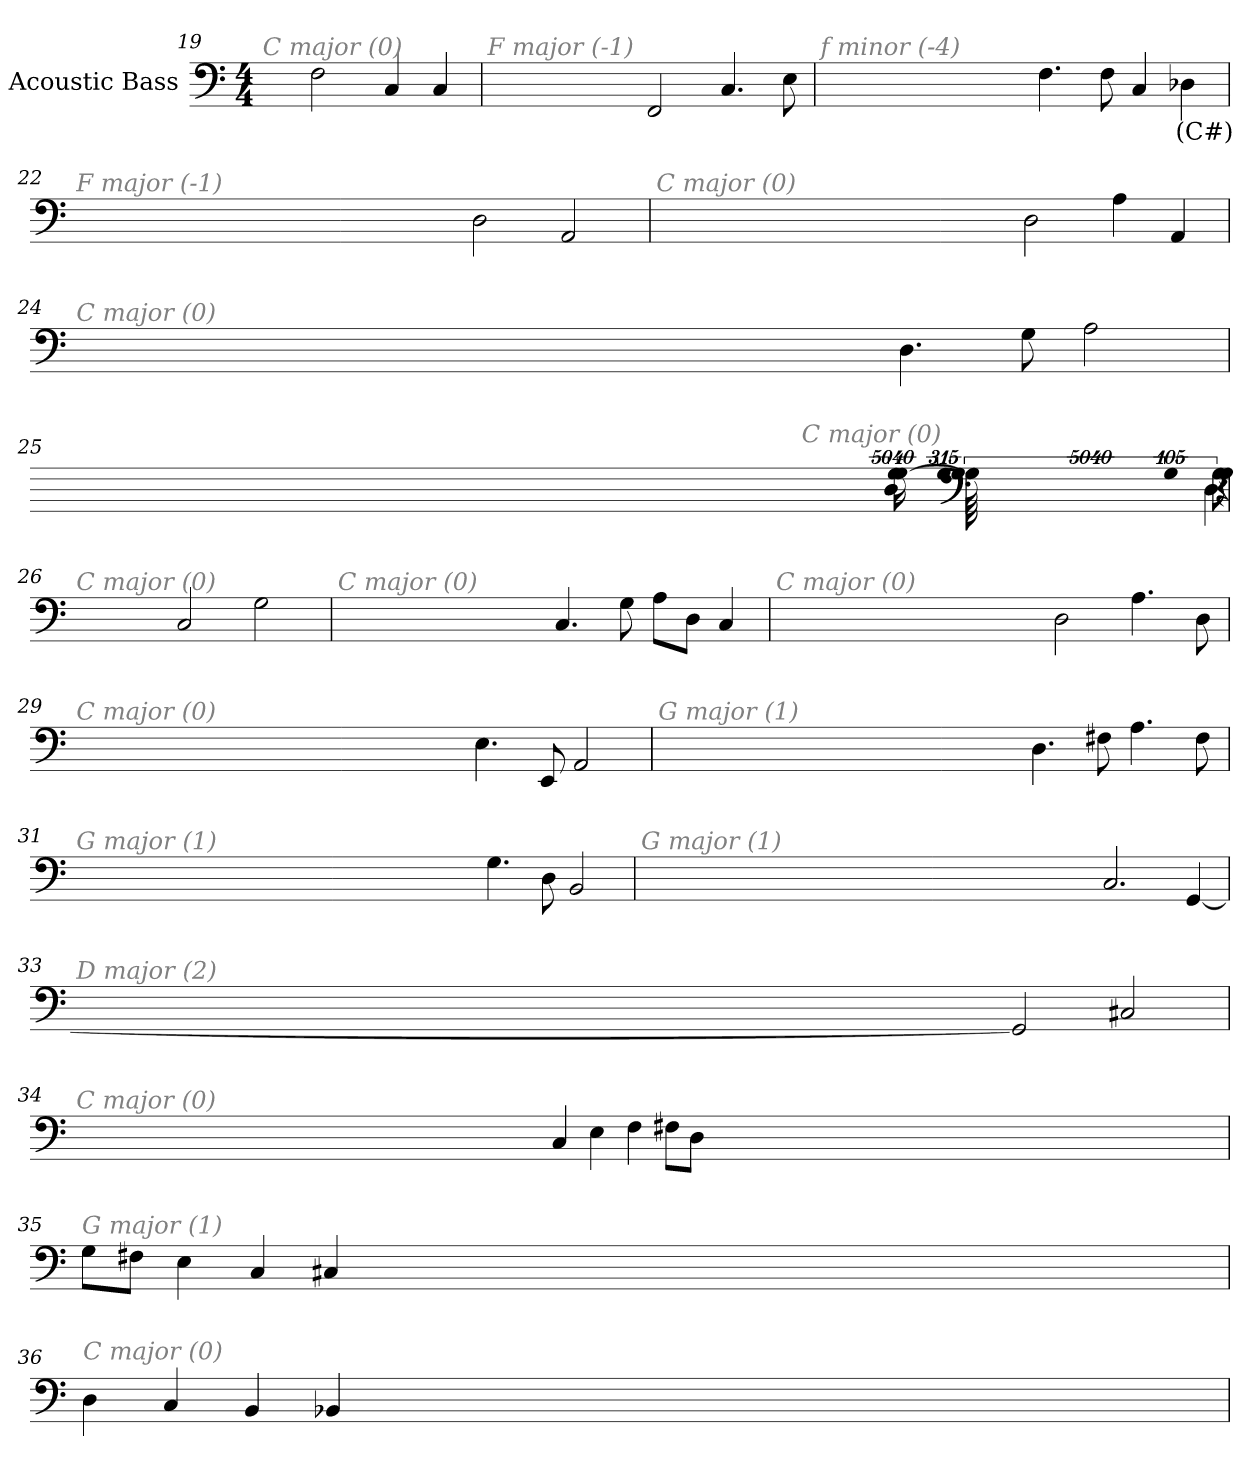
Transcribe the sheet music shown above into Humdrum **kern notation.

**kern	**text
*part1	*part1
*staff1	*staff1
*I"Acoustic Bass	*
*clefF4	*
*ITrd7c12	*
*k[]	*
*C:	*
*M4/4	*
=19	=19
!LO:TX:i:color=#808080:t=C major (0)	!
2FF	.
4CC	.
4CC	.
=20	=20
!LO:TX:i:color=#808080:t=F major (-1)	!
2FFF	.
4.CC	.
8EE	.
=21	=21
!LO:TX:i:color=#808080:t=f minor (-4)	!
4.FF	.
8FF	.
4CC	.
4DD-Xi	(C#)
=22	=22
!LO:TX:i:color=#808080:t=F major (-1)	!
2DD	.
2AAA	.
=23	=23
!LO:TX:i:color=#808080:t=C major (0)	!
2DD	.
4AA	.
4AAA	.
=24	=24
!LO:TX:i:color=#808080:t=C major (0)	!
4.DD	.
8GG	.
2AA	.
=25	=25
!LO:TX:i:color=#808080:t=C major (0)	!
4.DD	.
8GG	.
!LO:N:vis=8	!
40320%3347r	.
!LO:N:vis=8	!
40320%3347GGL	.
!LO:N:vis=8	!
40320%3347GGJ	.
!LO:N:vis=1024	!
[13440%13GGL	.
16GGL_	.
64GGL_	.
!LO:N:vis=256	!
20160%79GGL]	.
!LO:N:vis=8	!
40320%3347GG	.
!LO:N:vis=8	!
40320%3347DDJ	.
=26	=26
!LO:TX:i:color=#808080:t=C major (0)	!
2CC	.
2GG	.
=27	=27
!LO:TX:i:color=#808080:t=C major (0)	!
4.CC	.
8GG	.
8AAL	.
8DDJ	.
4CC	.
=28	=28
!LO:TX:i:color=#808080:t=C major (0)	!
2DD	.
4.AA	.
8DD	.
=29	=29
!LO:TX:i:color=#808080:t=C major (0)	!
4.EE	.
8EEE	.
2AAA	.
=30	=30
!LO:TX:i:color=#808080:t=G major (1)	!
4.DD	.
8FF#X	.
4.AA	.
8FF#	.
=31	=31
!LO:TX:i:color=#808080:t=G major (1)	!
4.GG	.
8DD	.
2BBB	.
=32	=32
!LO:TX:i:color=#808080:t=G major (1)	!
2.CC	.
[4GGG	.
=33	=33
!LO:TX:i:color=#808080:t=D major (2)	!
2GGG]	.
2CC#X	.
=34	=34
!LO:TX:i:color=#808080:t=C major (0)	!
4CC	.
4EE	.
4FF	.
8FF#XL	.
8DDJ	.
=35	=35
!LO:TX:i:color=#808080:t=G major (1)	!
8GGL	.
8FF#XJ	.
4EE	.
4CC	.
4CC#X	.
=36	=36
!LO:TX:i:color=#808080:t=C major (0)	!
4DD	.
4CC	.
4BBB	.
4BBB-X	.
=	=
*-	*-
